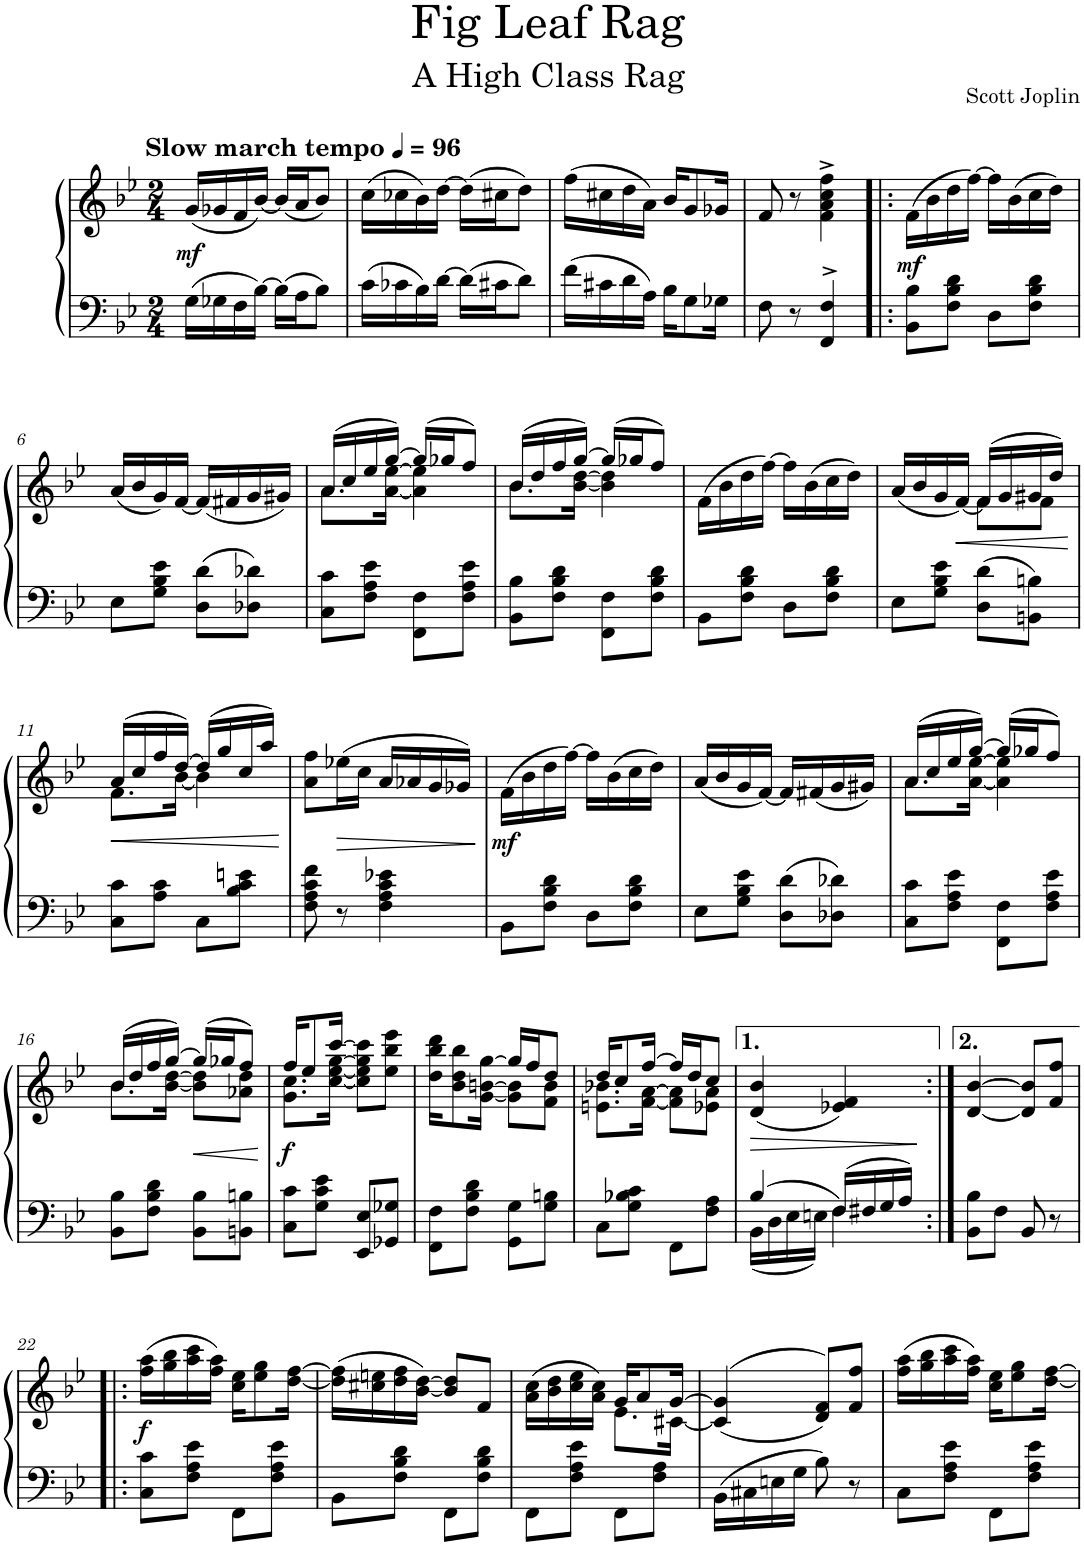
**kern	**kern	**dynam
*part1	*part1	*part1
*staff2	*staff1	*staff1/2
*I"Piano	*	*
*I'Pno.	*	*
*clefF4	*clefG2	*
*k[b-e-]	*k[b-e-]	*
*M2/4	*M2/4	*
*MM96	*MM96	*
=1	=1	=1
!	!LO:TX:a:B:t=Slow march tempo	!
!	!	!LO:DY:b
16G\LL	(16g/LL	mf
16G-X\	16g-X/	.
16F\	16f/	.
[>16B-\JJ	[<16b-/JJ)	.
16B-\LL]	(16b-/LL]	.
16A\J	16a/J	.
8B-\J	8b-/J)	.
=2	=2	=2
16c\LL	(16cc\LL	.
16c-X\	16cc-X\	.
16B-\	16b-\)	.
[>16d\JJ	[>16dd\JJ	.
16d\LL]	(16dd\LL]	.
16c#X\J	16cc#X\J	.
8d\J	8dd\J)	.
=3	=3	=3
16f\LL	(16ff\LL	.
16c#X\	16cc#X\	.
16d\	16dd\	.
16A\JJ	16a\JJ)	.
16B-\KL	16b-/KL	.
8G\	8g/	.
16G-X\Jk	16g-X/Jk	.
=4	=4	=4
8F\	8f/	.
8r	8r	.
4FF/^> 4F/^>	4f\^ 4a\^ 4cc\^ 4ff\^	.
=5!|:	=5!|:	=5!|:
!	!	!LO:DY:b
8BB-\ 8B-\L	(>16f\LL	mf
.	16b-\	.
8F\ 8B-\ 8d\J	16dd\	.
.	[>16ff\JJ)	.
8D\L	16ff\LL]	.
.	(>16b-\	.
8F\ 8B-\ 8d\J	16cc\	.
.	16dd\JJ)	.
!!LO:LB:g=z
=6	=6	=6
8E-\L	(<16a/LL	.
.	16b-/	.
8G\ 8B-\ 8e-\J	16g/)	.
.	[<16f/JJ	.
8D\ 8d\L	(<16f/LL]	.
.	16f#X/	.
8D-X\ 8d-X\J	16g/	.
.	16g#X/JJ)	.
=7	=7	=7
*	*^	*
!	!LO:N:head=solid	!LO:N:head=solid	!
8C\ 8c\L	(16a/LL	8.a\L	.
.	16cc/	.	.
8F\ 8A\ 8e-\J	16ee-/	.	.
.	[>16gg/JJ)	[<16a\ [>16ee-\Jk	.
8FF\ 8F\L	(16gg/LL]	4a\] 4ee-\]	.
.	16gg-X/J	.	.
8F\ 8A\ 8e-\J	8ff/J)	.	.
=8	=8	=8	=8
!	!LO:N:head=solid	!LO:N:head=solid	!
8BB-\ 8B-\L	(16b-/LL	8.b-\L	.
.	16dd/	.	.
8F\ 8B-\ 8d\J	16ff/	.	.
.	[>16gg/JJ)	[<16b-\ [>16dd\Jk	.
8FF\ 8F\L	(16gg/LL]	4b-\] 4dd\]	.
.	16gg-X/J	.	.
8F\ 8B-\ 8d\J	8ff/J)	.	.
*	*v	*v	*
=9	=9	=9
8BB-\L	(>16f\LL	.
.	16b-\	.
8F\ 8B-\ 8d\J	16dd\	.
.	[>16ff\JJ)	.
8D\L	16ff\LL]	.
.	(>16b-\	.
8F\ 8B-\ 8d\J	16cc\	.
.	16dd\JJ)	.
=10	=10	=10
*	*^	*
8E-\L	(16a/LL	4ryy	.
.	16b-/	.	.
8G\ 8B-\ 8e-\J	16g/	.	.
!	!	!	!LO:HP:b
.	[<16f/JJ)	.	<
8D\ 8d\L	(16f/LL]	8f\L	.
.	16g/	.	.
8BBn\ 8Bn\J	16g#X/	8f\J	.
.	16dd/JJ)	.	.
*	*v	*v	*
.	.	[
!!LO:LB:g=z
=11	=11	=11
!	!	!LO:HP:b
*	*^	*
8C\ 8c\L	(16a/LL	8.f\L	<
.	16cc/	.	.
8A\ 8c\J	16ff/	.	.
.	[>16dd/JJ)	[<16b-\Jk	.
8C\L	(16dd/LL]	4b-\]	.
.	16gg/	.	.
8B-\ 8c\ 8en\J	16cc/	.	.
.	16aa/JJ)	.	.
*	*v	*v	*
.	.	[
=12	=12	=12
8F\ 8A\ 8c\ 8f\	8a\ 8ff\L	.
!	!	!LO:HP:b
8r	(16ee-X\L	>
.	16cc\JJ	.
4F\ 4A\ 4c\ 4e-X\	16a/LL	.
.	16a-X/	.
.	16g/	.
.	16g-X/JJ)	.
.	.	]
=13	=13	=13
!	!	!LO:DY:b
8BB-\L	(16f\LL	mf
.	16b-\	.
8F\ 8B-\ 8d\J	16dd\	.
.	[>16ff\JJ)	.
8D\L	16ff\LL]	.
.	(16b-\	.
8F\ 8B-\ 8d\J	16cc\	.
.	16dd\JJ)	.
=14	=14	=14
8E-\L	(16a/LL	.
.	16b-/	.
8G\ 8B-\ 8e-\J	16g/	.
.	[<16f/JJ)	.
8D\ 8d\L	16f/LL]	.
.	(<16f#X/	.
8D-X\ 8d-X\J	16g/	.
.	16g#X/JJ)	.
=15	=15	=15
*	*^	*
!	!LO:N:head=solid	!LO:N:head=solid	!
8C\ 8c\L	(16a/LL	8.a\L	.
.	16cc/	.	.
8F\ 8A\ 8e-\J	16ee-/	.	.
.	[>16gg/JJ)	[<16a\ [>16ee-\Jk	.
8FF\ 8F\L	(16gg/LL]	4a\] 4ee-\]	.
.	16gg-X/J	.	.
8F\ 8A\ 8e-\J	8ff/J)	.	.
!!LO:LB:g=z	!!
=16	=16	=16	=16
!	!LO:N:head=solid	!LO:N:head=solid	!
8BB-\ 8B-\L	(16b-/LL	8.b-\L	.
.	16dd/	.	.
8F\ 8B-\ 8d\J	16ff/	.	.
.	[>16gg/JJ)	[<16b-\ [>16dd\Jk	.
!	!	!	!LO:HP:b
8BB-\ 8B-\L	(16gg/LL]	8b-\] 8dd\]L	<
.	16gg-X/J	.	.
8BBn\ 8Bn\J	8ff/J)	8a-X\ 8dd\J	.
*	*v	*v	*
.	.	[
=17	=17	=17
*	*^	*
!	!	!	!LO:DY:b
8C\ 8c\L	8.g\ 8.cc\L	16ff/KL	f
.	.	8ee-/	.
8G\ 8c\ 8e-\J	.	.	.
.	[<16cc\ [<16ee-\ [>16gg\Jk	[>16ccc/Jk	.
8EE-/ 8E-/L	8cc\] 8ee-\] 8gg\] 8ccc\]L	8ryy	.
8GG-X/ 8G-X/J	8ee-\ 8bb-\ 8eee-\J	8ryy	.
=18	=18	=18	=18
8FF\ 8F\L	16dd\ 16bb-\ 16ddd\KL	4ryy	.
.	8b-\ 8dd\ 8bb-\	.	.
8F\ 8B-\ 8d\J	.	.	.
.	[<16g\ [>16bn\ [>16gg\Jk	.	.
8GG\ 8G\L	16gg/LL]	8g\] 8b\]L	.
.	16ff/J	.	.
8G\ 8Bn\J	8dd/J	8f\ 8b\J	.
=19	=19	=19	=19
8C\L	16dd/KL	8.en\ 8.b-X\L	.
.	8cc/	.	.
8G\ 8B-X\ 8c\J	.	.	.
.	[>16ff/Jk	[<16f\ [>16a\Jk	.
8FF\L	16ff/LL]	8f\] 8a\]L	.
.	16dd/J	.	.
8F\ 8A\J	8cc/J	8e-X\ 8a\J	.
=20	=20	=20	=20
*^	*	*	*
!	!	!	!	!LO:HP:b
*	*	*v	*v	*
4B-/	16BB-\LL	(4d/ 4b-/	>
.	16D\	.	.
.	16E-\	.	.
.	16En\JJ	.	.
4F\	16F/LL	4e-X/ 4f/)	.
.	16F#X/	.	.
.	16G/	.	.
.	16A/JJ	.	.
*v	*v	*	*
.	.	]
=21:|!	=21:|!	=21:|!
8BB-\ 8B-\L	[<4d/ [>4b-/	.
8F\J	.	.
8BB-/	8d/] 8b-/]L	.
8r	8f/ 8ff/J	.
!!LO:LB:g=z
=22!|:	=22!|:	=22!|:
!	!	!LO:DY:b
8C\ 8c\L	(16ff\ 16aa\LL	f
.	16gg\ 16bb-\	.
8F\ 8A\ 8e-\J	16aa\ 16ccc\	.
.	16ff\ 16aa\JJ)	.
8FF\L	16cc\ 16ee-\KL	.
.	8ee-\ 8gg\	.
8F\ 8A\ 8e-\J	.	.
.	[<16dd\ [>16ff\Jk	.
=23	=23	=23
8BB-\L	(16dd\] 16ff\]LL	.
.	16cc#X\ 16een\	.
8F\ 8B-\ 8d\J	16dd\ 16ff\	.
.	[<16b-\ [>16dd\JJ)	.
8FF\L	8b-/] 8dd/]L	.
8F\ 8B-\ 8d\J	8f/J	.
=24	=24	=24
*	*^	*
8FF\L	(16a\ 16cc\LL	4ryy	.
.	16b-\ 16dd\	.	.
8F\ 8A\ 8e-\J	16cc\ 16ee-\	.	.
.	16a\ 16cc\JJ)	.	.
8FF\L	16g/KL	8.e-\L	.
.	8a/	.	.
8F\ 8A\J	.	.	.
.	[>16g/Jk	[<16c#X\Jk	.
*	*v	*v	*
=25	=25	=25
16BB-\LL	(>(<4c#/] 4g/]	.
16C#X\	.	.
16En\	.	.
16G\JJ	.	.
8B-\	8d/ 8f/L))	.
8r	8f/ 8ff/J	.
=26	=26	=26
8C\L	(16ff\ 16aa\LL	.
.	16gg\ 16bb-\	.
8F\ 8A\ 8e-\J	16aa\ 16ccc\	.
.	16ff\ 16aa\JJ)	.
8FF\L	16cc\ 16ee-\KL	.
.	8ee-\ 8gg\	.
8F\ 8A\ 8e-\J	.	.
.	[<16dd\ [>16ff\Jk	.
=	=	=
*-	*-	*-
